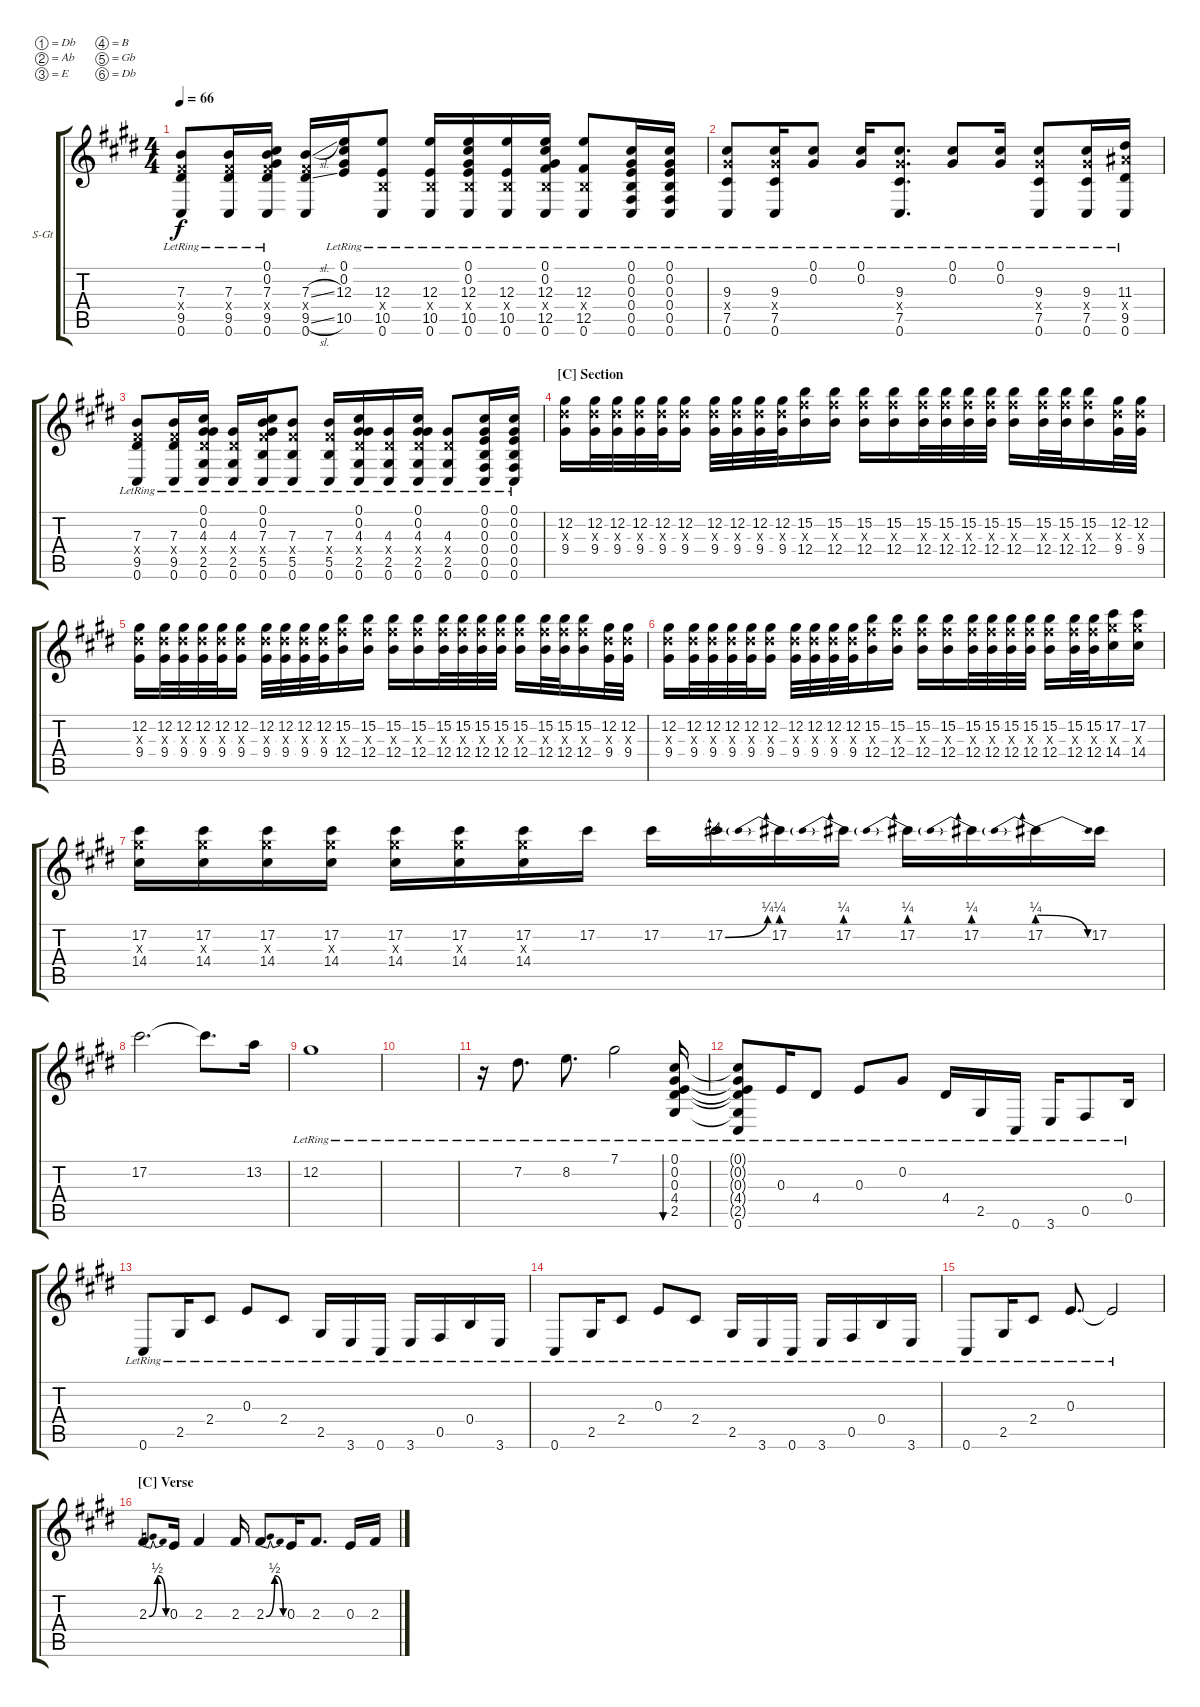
\defaultSystemsLayout 4
\bracketExtendMode groupsimilarinstruments
\firstSystemTrackNameOrientation horizontal
\otherSystemsTrackNameOrientation horizontal
\track ("Steel Guitar" "S-Gt") {instrument acousticguitarsteel}
\staff {score tabs}
\tuning (Db4 Ab3 E3 B2 Gb2 Db2)
\ts (4 4)
\tempo 66
\clef g2
\ks c#minor
(0.6{lr} 9.5 7.4{x} 7.3).8{dy f} (0.6{lr} 9.5 7.3 7.4{x}).16 (0.6{lr} 9.5 7.4{x} 7.3 0.2{lr} 0.1{lr}).16 (9.5{sl} 7.3{sl} 7.4{x} 0.6).16 (10.5 12.3 0.1{lr} 0.2{lr}).16 (0.6{lr} 10.5 12.3 0.4{x}).8 (0.6{lr} 10.5 12.3 0.4{x}).16 (0.6{lr} 10.5 12.3 0.4{x} 0.2 0.1).16 (0.6{lr} 10.5 12.3 0.4{x}).16 (0.6{lr} 12.5 12.3 0.4{x} 0.1 0.2).16 (0.6{lr} 12.5 12.3 0.4{x}).8 (0.6{lr} 0.5 0.3 0.4 0.2 0.1).16 (0.6{lr} 0.5 0.3 0.4 0.1 0.2).16 |
(0.6{lr} 7.5{lr} 9.4{x} 9.3{lr}).8 (0.6{lr} 9.3{lr} 9.4{x} 7.5{lr}).16 (0.2{lr} 0.1{lr}).8 (0.1{lr} 0.2{lr}).16 (0.6{lr} 7.5{lr} 9.4{x} 9.3{lr}).8{d} (0.2{lr} 0.1{lr}).8 (0.1{lr} 0.2{lr}).16 (0.6{lr} 7.5{lr} 9.4{x} 9.3{lr}).8 (0.6{lr} 7.5{lr} 9.4{x} 9.3{lr}).16 (0.6{lr} 9.5{lr} 11.4{x} 11.3{lr}).16 |
(0.6{lr} 9.5 7.4{x} 7.3).8 (0.6{lr} 9.5 7.4{x} 7.3).16 (0.6{lr} 2.5 4.3 4.4{x} 0.1{lr} 0.2{lr}).16 (0.6{lr} 2.5 4.4{x} 4.3).16 (0.6{lr} 5.5 7.4{x} 7.3 0.2{lr} 0.1{lr}).16 (0.6{lr} 5.5 7.4{x} 7.3).8 (0.6{lr} 5.5 7.4{x} 7.3).16 (0.6{lr} 2.5 4.4{x} 4.3 0.1{lr} 0.2{lr}).16 (0.6{lr} 2.5 4.4{x} 4.3).16 (0.6{lr} 2.5 4.4{x} 4.3 0.2{lr} 0.1{lr}).16 (0.6{lr} 2.5 4.4{x} 4.3).8 (0.6{lr} 0.5 0.1 0.2 0.3 0.4).16 (0.6{lr} 0.5 0.4 0.3 0.2 0.1).16 |
\section ("C" "Section")
(9.4 11.3{x} 12.2).16 (9.4 11.3{x} 12.2).32 (9.4 11.3{x} 12.2).32 (9.4 11.3{x} 12.2).32 (9.4 11.3{x} 12.2).32 (9.4 11.3{x} 12.2).16 (9.4 11.3{x} 12.2).32 (9.4 11.3{x} 12.2).32 (9.4 11.3{x} 12.2).32 (9.4 11.3{x} 12.2).32 (12.4 15.2 14.3{x}).16 (12.4 15.2 14.3{x}).16 (12.4 15.2 14.3{x}).16 (12.4 15.2 14.3{x}).16 (12.4 15.2 14.3{x}).32 (12.4 15.2 14.3{x}).32 (12.4 15.2 14.3{x}).32 (12.4 15.2 14.3{x}).32 (12.4 15.2 14.3{x}).16 (12.4 15.2 14.3{x}).32 (12.4 15.2 14.3{x}).32 (12.4 15.2 14.3{x}).16 (9.4 11.3{x} 12.2).32 (9.4 11.3{x} 12.2).32 |
(9.4 11.3{x} 12.2).16 (9.4 11.3{x} 12.2).32 (9.4 11.3{x} 12.2).32 (9.4 11.3{x} 12.2).32 (9.4 11.3{x} 12.2).32 (9.4 11.3{x} 12.2).16 (9.4 11.3{x} 12.2).32 (9.4 11.3{x} 12.2).32 (9.4 11.3{x} 12.2).32 (9.4 11.3{x} 12.2).32 (12.4 15.2 14.3{x}).16 (12.4 15.2 14.3{x}).16 (12.4 15.2 14.3{x}).16 (12.4 15.2 14.3{x}).16 (12.4 15.2 14.3{x}).32 (12.4 15.2 14.3{x}).32 (12.4 15.2 14.3{x}).32 (12.4 15.2 14.3{x}).32 (12.4 15.2 14.3{x}).16 (12.4 15.2 14.3{x}).32 (12.4 15.2 14.3{x}).32 (12.4 15.2 14.3{x}).16 (9.4 11.3{x} 12.2).32 (9.4 11.3{x} 12.2).32 |
(9.4 11.3{x} 12.2).16 (9.4 11.3{x} 12.2).32 (9.4 11.3{x} 12.2).32 (9.4 11.3{x} 12.2).32 (9.4 11.3{x} 12.2).32 (9.4 11.3{x} 12.2).16 (9.4 11.3{x} 12.2).32 (9.4 11.3{x} 12.2).32 (9.4 11.3{x} 12.2).32 (9.4 11.3{x} 12.2).32 (12.4 15.2 14.3{x}).16 (12.4 15.2 14.3{x}).16 (12.4 15.2 14.3{x}).16 (12.4 15.2 14.3{x}).16 (12.4 15.2 14.3{x}).32 (12.4 15.2 14.3{x}).32 (12.4 15.2 14.3{x}).32 (12.4 15.2 14.3{x}).32 (12.4 15.2 14.3{x}).16 (12.4 15.2 14.3{x}).32 (12.4 15.2 14.3{x}).32 (14.4 17.2 16.3{x}).16 (14.4 17.2 16.3{x}).16 |
(14.4 17.2 16.3{x}).16 (14.4 17.2 16.3{x}).16 (14.4 17.2 16.3{x}).16 (14.4 17.2 16.3{x}).16 (14.4 17.2 16.3{x}).16 (14.4 17.2 16.3{x}).16 (14.4 17.2 16.3{x}).16 17.2.16 17.2.16 17.2{be (bend 0 0 58.199999999999996 1)}.16 17.2{be (prebend 0 1 60 1)}.16 17.2{be (prebend 0 1 60 1)}.16 17.2{be (prebend 0 1 60 1)}.16 17.2{be (prebend 0 1 60 1)}.16 17.2{be (prebendrelease 0 1 54.6 0)}.16 17.2.16 |
17.2.2{d} 17.2{t}.8{d} 13.2.16 |
12.2{lr}.1 |
|
r.16 7.2{lr}.8{d} 8.2{lr}.8{d} 7.1{lr}.2 (0.1{lr} 0.2{lr} 0.3{lr} 4.4{lr} 2.5{lr}).16{bu 120} |
(2.5{lr t} 4.4{lr t} 0.3{lr t} 0.2{lr t} 0.1{lr t} 0.6).8 0.3{lr}.16 4.4{lr}.8 0.3{lr}.8 0.2{lr}.8 4.4{lr}.16 2.5{lr}.16 0.6{lr}.16 3.6{lr}.16 0.5{lr}.8 0.4{lr}.16 |
0.6{lr}.8 2.5{lr}.16 2.4{lr}.8 0.3{lr}.8 2.4{lr}.8 2.5{lr}.16 3.6{lr}.16 0.6{lr}.16 3.6{lr}.16 0.5{lr}.16 0.4{lr}.16 3.6{lr}.16 |
0.6{lr}.8 2.5{lr}.16 2.4{lr}.8 0.3{lr}.8 2.4{lr}.8 2.5{lr}.16 3.6{lr}.16 0.6{lr}.16 3.6{lr}.16 0.5{lr}.16 0.4{lr}.16 3.6{lr}.16 |
0.6{lr}.8 2.5{lr}.16 2.4{lr}.8 0.3{lr}.8{d} 0.3{lr t}.2 |
\section ("C" "Verse")
2.3{be (bendrelease 0 0 15.6 2 29.4 2 43.199999999999996 0)}.8 0.3.16 2.3.4 2.3.16 2.3{be (bendrelease 0 0 15.6 2 29.4 2 43.199999999999996 0)}.8 0.3.16 2.3.8{d} 0.3.16 2.3.16
